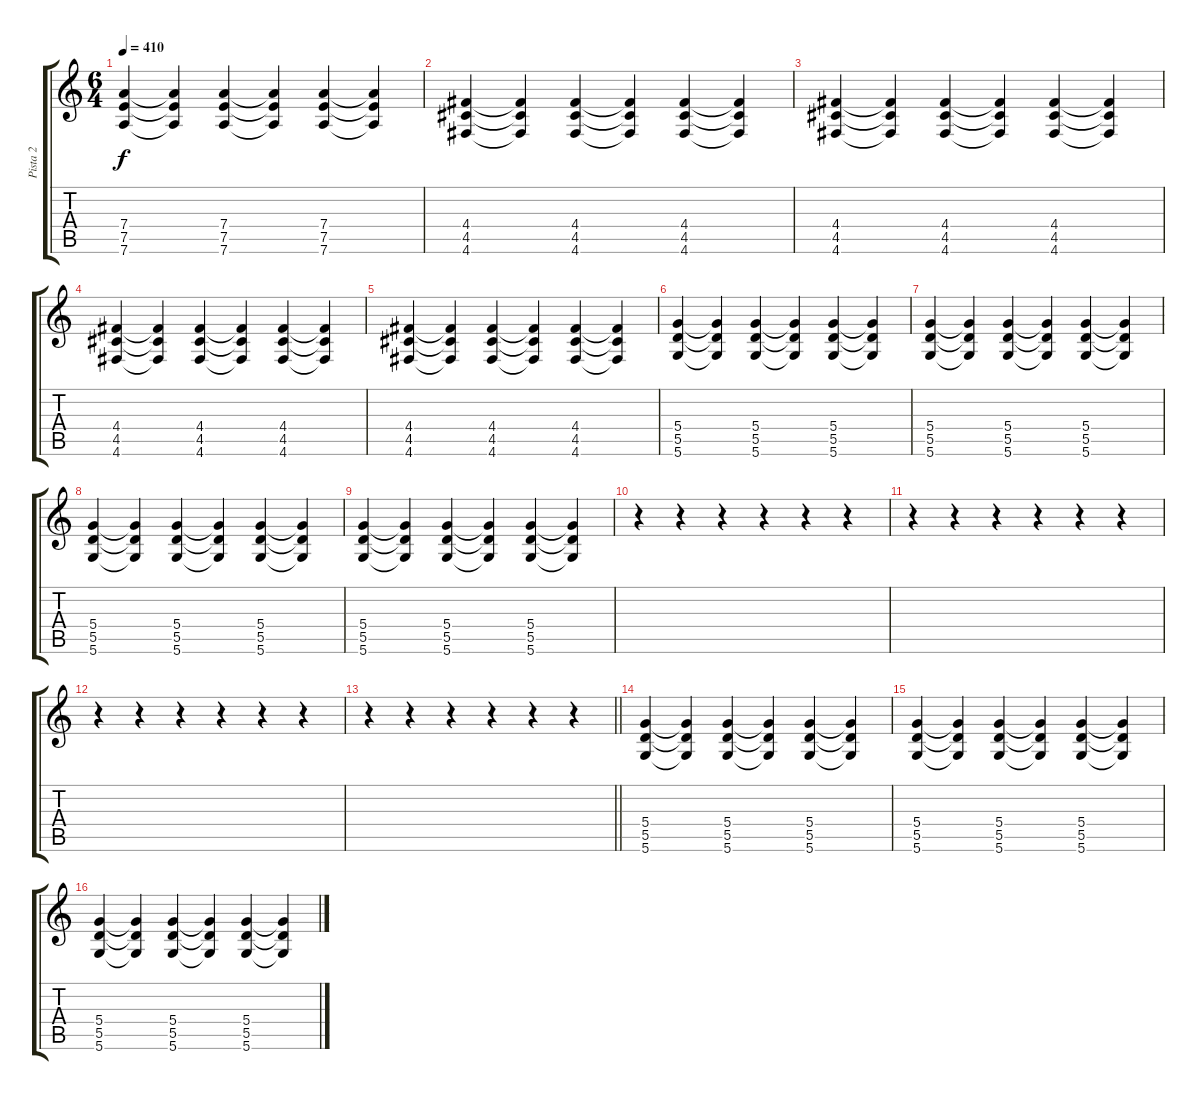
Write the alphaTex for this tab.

\track ("Pista 2" "Pista 2") {instrument acousticguitarnylon}
\staff {score tabs}
\tuning (E4 B3 G3 D3 A2 D2) {hide}
\ts (6 4)
\tempo 410
\clef g2
\ks c
(7.4 7.5 7.6).4{dy f} (7.4{t} 7.5{t} 7.6{t}).4 (7.4 7.5 7.6).4 (7.4{t} 7.5{t} 7.6{t}).4 (7.4 7.5 7.6).4 (7.4{t} 7.5{t} 7.6{t}).4 |
(4.4 4.5 4.6).4 (4.4{t} 4.5{t} 4.6{t}).4 (4.4 4.5 4.6).4 (4.4{t} 4.5{t} 4.6{t}).4 (4.4 4.5 4.6).4 (4.4{t} 4.5{t} 4.6{t}).4 |
(4.4 4.5 4.6).4 (4.4{t} 4.5{t} 4.6{t}).4 (4.4 4.5 4.6).4 (4.4{t} 4.5{t} 4.6{t}).4 (4.4 4.5 4.6).4 (4.4{t} 4.5{t} 4.6{t}).4 |
(4.4 4.5 4.6).4 (4.4{t} 4.5{t} 4.6{t}).4 (4.4 4.5 4.6).4 (4.4{t} 4.5{t} 4.6{t}).4 (4.4 4.5 4.6).4 (4.4{t} 4.5{t} 4.6{t}).4 |
(4.4 4.5 4.6).4 (4.4{t} 4.5{t} 4.6{t}).4 (4.4 4.5 4.6).4 (4.4{t} 4.5{t} 4.6{t}).4 (4.4 4.5 4.6).4 (4.4{t} 4.5{t} 4.6{t}).4 |
(5.4 5.5 5.6).4 (5.4{t} 5.5{t} 5.6{t}).4 (5.4 5.5 5.6).4 (5.4{t} 5.5{t} 5.6{t}).4 (5.4 5.5 5.6).4 (5.4{t} 5.5{t} 5.6{t}).4 |
(5.4 5.5 5.6).4 (5.4{t} 5.5{t} 5.6{t}).4 (5.4 5.5 5.6).4 (5.4{t} 5.5{t} 5.6{t}).4 (5.4 5.5 5.6).4 (5.4{t} 5.5{t} 5.6{t}).4 |
(5.4 5.5 5.6).4 (5.4{t} 5.5{t} 5.6{t}).4 (5.4 5.5 5.6).4 (5.4{t} 5.5{t} 5.6{t}).4 (5.4 5.5 5.6).4 (5.4{t} 5.5{t} 5.6{t}).4 |
(5.4 5.5 5.6).4 (5.4{t} 5.5{t} 5.6{t}).4 (5.4 5.5 5.6).4 (5.4{t} 5.5{t} 5.6{t}).4 (5.4 5.5 5.6).4 (5.4{t} 5.5{t} 5.6{t}).4 |
r.4 r.4 r.4 r.4 r.4 r.4 |
r.4 r.4 r.4 r.4 r.4 r.4 |
r.4 r.4 r.4 r.4 r.4 r.4 |
\barLineRight lightlight
r.4 r.4 r.4 r.4 r.4 r.4 |
(5.4 5.5 5.6).4 (5.4{t} 5.5{t} 5.6{t}).4 (5.4 5.5 5.6).4 (5.4{t} 5.5{t} 5.6{t}).4 (5.4 5.5 5.6).4 (5.4{t} 5.5{t} 5.6{t}).4 |
(5.4 5.5 5.6).4 (5.4{t} 5.5{t} 5.6{t}).4 (5.4 5.5 5.6).4 (5.4{t} 5.5{t} 5.6{t}).4 (5.4 5.5 5.6).4 (5.4{t} 5.5{t} 5.6{t}).4 |
(5.4 5.5 5.6).4 (5.4{t} 5.5{t} 5.6{t}).4 (5.4 5.5 5.6).4 (5.4{t} 5.5{t} 5.6{t}).4 (5.4 5.5 5.6).4 (5.4{t} 5.5{t} 5.6{t}).4
